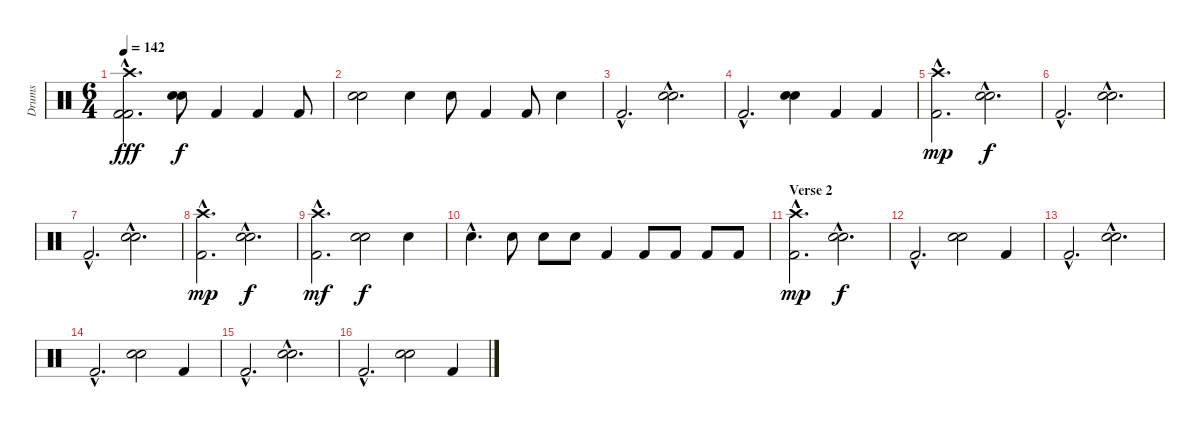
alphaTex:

\track ("Drums" "Drums") {instrument percussion}
\staff {score}
\articulation defaults
\ts (6 4)
\tempo 142
\clef neutral
\ks c
("Crash high (hit)"{hac} "Kick (hit) 2"{hac} "Kick (hit) 2"{hac}).2{d dy fff} ("Snare (hit) 2" "Snare (hit) 2").8{dy f} "Kick (hit) 2".4 "Kick (hit) 2".4 "Kick (hit) 2".8 |
("Snare (hit) 2" "Snare (hit) 2").2 "Snare (hit) 2".4 "Snare (hit) 2".8 "Kick (hit) 2".4 "Kick (hit) 2".8 "Snare (hit) 2".4 |
"Kick (hit) 2"{hac}.2{d} ("Snare (hit) 2"{hac} "Snare (hit) 2"{hac}).2{d} |
"Kick (hit) 2"{hac}.2{d} ("Snare (hit) 2" "Snare (hit) 2").4 "Kick (hit) 2".4 "Kick (hit) 2".4 |
("Crash high (hit)"{hac} "Kick (hit) 2"{hac}).2{d dy mp} ("Snare (hit) 2"{hac} "Snare (hit) 2"{hac}).2{d dy f} |
"Kick (hit) 2"{hac}.2{d} ("Snare (hit) 2"{hac} "Snare (hit) 2"{hac}).2{d} |
"Kick (hit) 2"{hac}.2{d} ("Snare (hit) 2"{hac} "Snare (hit) 2"{hac}).2{d} |
("Crash high (hit)"{hac} "Kick (hit) 2"{hac}).2{d dy mp} ("Snare (hit) 2"{hac} "Snare (hit) 2"{hac}).2{d dy f} |
("Crash high (hit)"{hac} "Kick (hit) 2"{hac}).2{d dy mf} ("Snare (hit) 2" "Snare (hit) 2").2{dy f} "Snare (hit) 2".4 |
"Snare (hit) 2"{hac}.4{d} "Snare (hit) 2".8 "Snare (hit) 2".8 "Snare (hit) 2".8 "Kick (hit) 2".4 "Kick (hit) 2".8 "Kick (hit) 2".8 "Kick (hit) 2".8 "Kick (hit) 2".8 |
\section ("" "Verse 2")
("Crash high (hit)"{hac} "Kick (hit) 2"{hac}).2{d dy mp} ("Snare (hit) 2"{hac} "Snare (hit) 2"{hac}).2{d dy f} |
"Kick (hit) 2"{hac}.2{d} ("Snare (hit) 2" "Snare (hit) 2").2 "Kick (hit) 2".4 |
"Kick (hit) 2"{hac}.2{d} ("Snare (hit) 2"{hac} "Snare (hit) 2"{hac}).2{d} |
"Kick (hit) 2"{hac}.2{d} ("Snare (hit) 2" "Snare (hit) 2").2 "Kick (hit) 2".4 |
"Kick (hit) 2"{hac}.2{d} ("Snare (hit) 2"{hac} "Snare (hit) 2"{hac}).2{d} |
"Kick (hit) 2"{hac}.2{d} ("Snare (hit) 2" "Snare (hit) 2").2 "Kick (hit) 2".4
